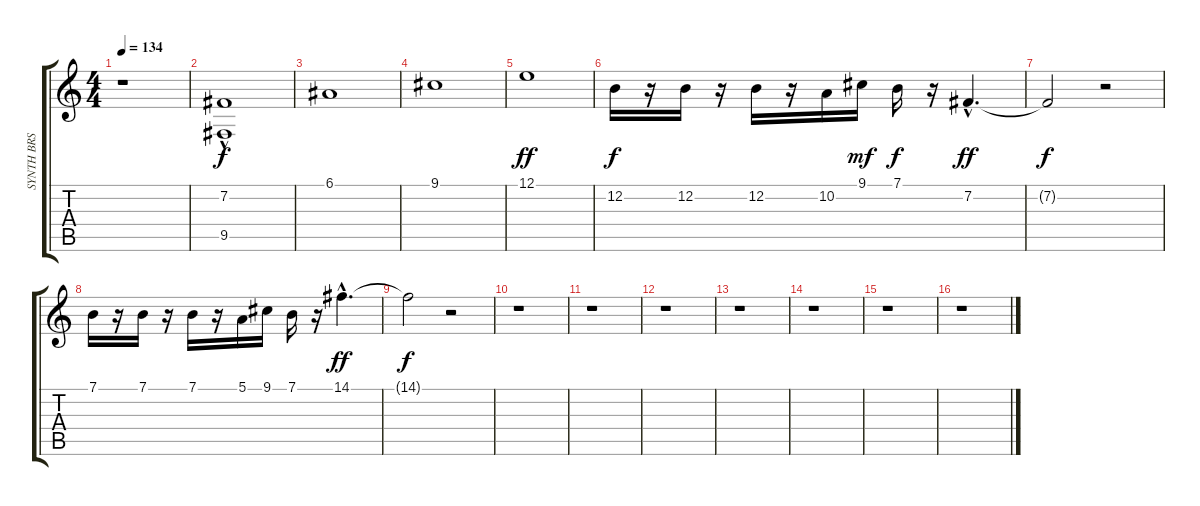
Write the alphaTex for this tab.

\track ("SYNTH BRS" "SYNTH BRS") {instrument synthbrass1}
\staff {score tabs}
\tuning (E4 B3 G3 D3 A2 E2) {hide}
\ts (4 4)
\tempo 134
\clef g2
\ks c
r.1{dy f instrument synthbrass1} |
(7.2{hac} 9.5).1 |
6.1.1 |
9.1.1 |
12.1.1{dy ff} |
12.2.16{dy f} r.16 12.2.16 r.16 12.2.16 r.16 10.2.16 9.1.16{dy mf} 7.1.16{dy f} r.16 7.2{hac}.4{d dy ff} |
7.2{t}.2{dy f} r.2 |
7.1.16 r.16 7.1.16 r.16 7.1.16 r.16 5.1.16 9.1.16 7.1.16 r.16 14.1{hac}.4{d dy ff} |
14.1{t}.2{dy f} r.2 |
r.1 |
r.1 |
r.1 |
r.1 |
r.1 |
r.1 |
r.1
